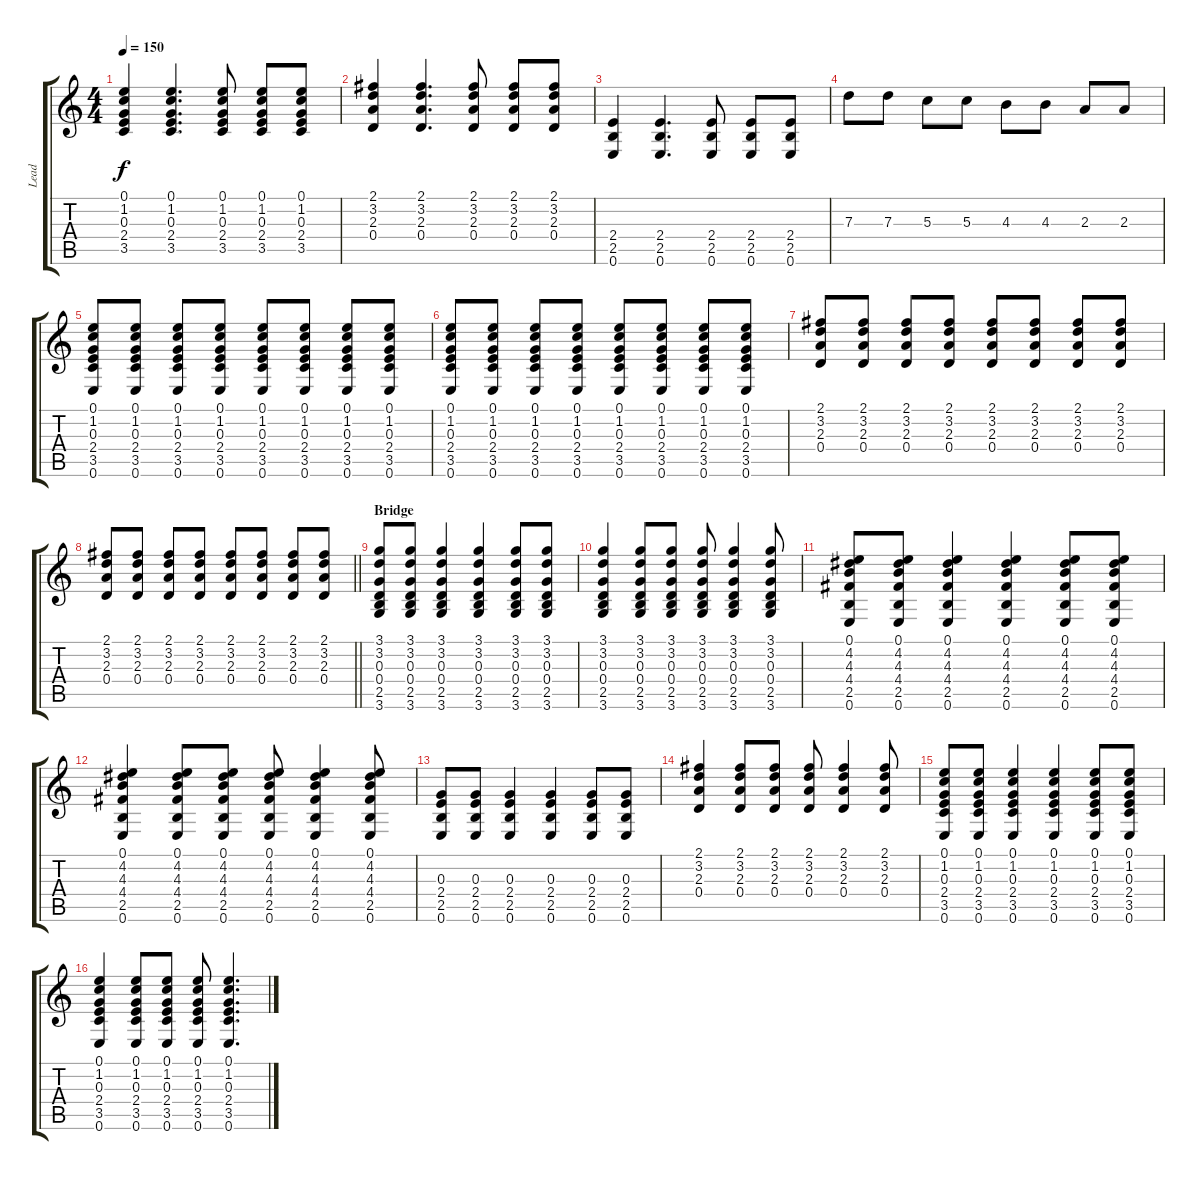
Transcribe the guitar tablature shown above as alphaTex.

\track ("Lead" "Lead") {instrument acousticguitarsteel}
\staff {score tabs}
\tuning (E4 B3 G3 D3 A2 E2) {hide}
\ts (4 4)
\tempo 150
\clef g2
\ks c
(0.1 1.2 0.3 2.4 3.5).4{dy f} (0.1 1.2 0.3 2.4 3.5).4{d} (0.1 1.2 0.3 2.4 3.5).8 (0.1 1.2 0.3 2.4 3.5).8 (0.1 1.2 0.3 2.4 3.5).8 |
(2.1 3.2 2.3 0.4).4 (2.1 3.2 2.3 0.4).4{d} (2.1 3.2 2.3 0.4).8 (2.1 3.2 2.3 0.4).8 (2.1 3.2 2.3 0.4).8 |
(2.4 2.5 0.6).4 (2.4 2.5 0.6).4{d} (2.4 2.5 0.6).8 (2.4 2.5 0.6).8 (2.4 2.5 0.6).8 |
7.3.8 7.3.8 5.3.8 5.3.8 4.3.8 4.3.8 2.3.8 2.3.8 |
(0.1 1.2 0.3 2.4 3.5 0.6).8 (0.1 1.2 0.3 2.4 3.5 0.6).8 (0.1 1.2 0.3 2.4 3.5 0.6).8 (0.1 1.2 0.3 2.4 3.5 0.6).8 (0.1 1.2 0.3 2.4 3.5 0.6).8 (0.1 1.2 0.3 2.4 3.5 0.6).8 (0.1 1.2 0.3 2.4 3.5 0.6).8 (0.1 1.2 0.3 2.4 3.5 0.6).8 |
(0.1 1.2 0.3 2.4 3.5 0.6).8 (0.1 1.2 0.3 2.4 3.5 0.6).8 (0.1 1.2 0.3 2.4 3.5 0.6).8 (0.1 1.2 0.3 2.4 3.5 0.6).8 (0.1 1.2 0.3 2.4 3.5 0.6).8 (0.1 1.2 0.3 2.4 3.5 0.6).8 (0.1 1.2 0.3 2.4 3.5 0.6).8 (0.1 1.2 0.3 2.4 3.5 0.6).8 |
(2.1 3.2 2.3 0.4).8 (2.1 3.2 2.3 0.4).8 (2.1 3.2 2.3 0.4).8 (2.1 3.2 2.3 0.4).8 (2.1 3.2 2.3 0.4).8 (2.1 3.2 2.3 0.4).8 (2.1 3.2 2.3 0.4).8 (2.1 3.2 2.3 0.4).8 |
\barLineRight lightlight
(2.1 3.2 2.3 0.4).8 (2.1 3.2 2.3 0.4).8 (2.1 3.2 2.3 0.4).8 (2.1 3.2 2.3 0.4).8 (2.1 3.2 2.3 0.4).8 (2.1 3.2 2.3 0.4).8 (2.1 3.2 2.3 0.4).8 (2.1 3.2 2.3 0.4).8 |
\section ("" "Bridge")
(3.1 3.2 0.3 0.4 2.5 3.6).8 (3.1 3.2 0.3 0.4 2.5 3.6).8 (3.1 3.2 0.3 0.4 2.5 3.6).4 (3.1 3.2 0.3 0.4 2.5 3.6).4 (3.1 3.2 0.3 0.4 2.5 3.6).8 (3.1 3.2 0.3 0.4 2.5 3.6).8 |
(3.1 3.2 0.3 0.4 2.5 3.6).4 (3.1 3.2 0.3 0.4 2.5 3.6).8 (3.1 3.2 0.3 0.4 2.5 3.6).8 (3.1 3.2 0.3 0.4 2.5 3.6).8 (3.1 3.2 0.3 0.4 2.5 3.6).4 (3.1 3.2 0.3 0.4 2.5 3.6).8 |
(0.1 4.2 4.3 4.4 2.5 0.6).8 (0.1 4.2 4.3 4.4 2.5 0.6).8 (0.1 4.2 4.3 4.4 2.5 0.6).4 (0.1 4.2 4.3 4.4 2.5 0.6).4 (0.1 4.2 4.3 4.4 2.5 0.6).8 (0.1 4.2 4.3 4.4 2.5 0.6).8 |
(0.1 4.2 4.3 4.4 2.5 0.6).4 (0.1 4.2 4.3 4.4 2.5 0.6).8 (0.1 4.2 4.3 4.4 2.5 0.6).8 (0.1 4.2 4.3 4.4 2.5 0.6).8 (0.1 4.2 4.3 4.4 2.5 0.6).4 (0.1 4.2 4.3 4.4 2.5 0.6).8 |
(0.3 2.4 2.5 0.6).8 (0.3 2.4 2.5 0.6).8 (0.3 2.4 2.5 0.6).4 (0.3 2.4 2.5 0.6).4 (0.3 2.4 2.5 0.6).8 (0.3 2.4 2.5 0.6).8 |
(2.1 3.2 2.3 0.4).4 (2.1 3.2 2.3 0.4).8 (2.1 3.2 2.3 0.4).8 (2.1 3.2 2.3 0.4).8 (2.1 3.2 2.3 0.4).4 (2.1 3.2 2.3 0.4).8 |
(0.1 1.2 0.3 2.4 3.5 0.6).8 (0.1 1.2 0.3 2.4 3.5 0.6).8 (0.1 1.2 0.3 2.4 3.5 0.6).4 (0.1 1.2 0.3 2.4 3.5 0.6).4 (0.1 1.2 0.3 2.4 3.5 0.6).8 (0.1 1.2 0.3 2.4 3.5 0.6).8 |
(0.1 1.2 0.3 2.4 3.5 0.6).4 (0.1 1.2 0.3 2.4 3.5 0.6).8 (0.1 1.2 0.3 2.4 3.5 0.6).8 (0.1 1.2 0.3 2.4 3.5 0.6).8 (0.1 1.2 0.3 2.4 3.5 0.6).4{d}
